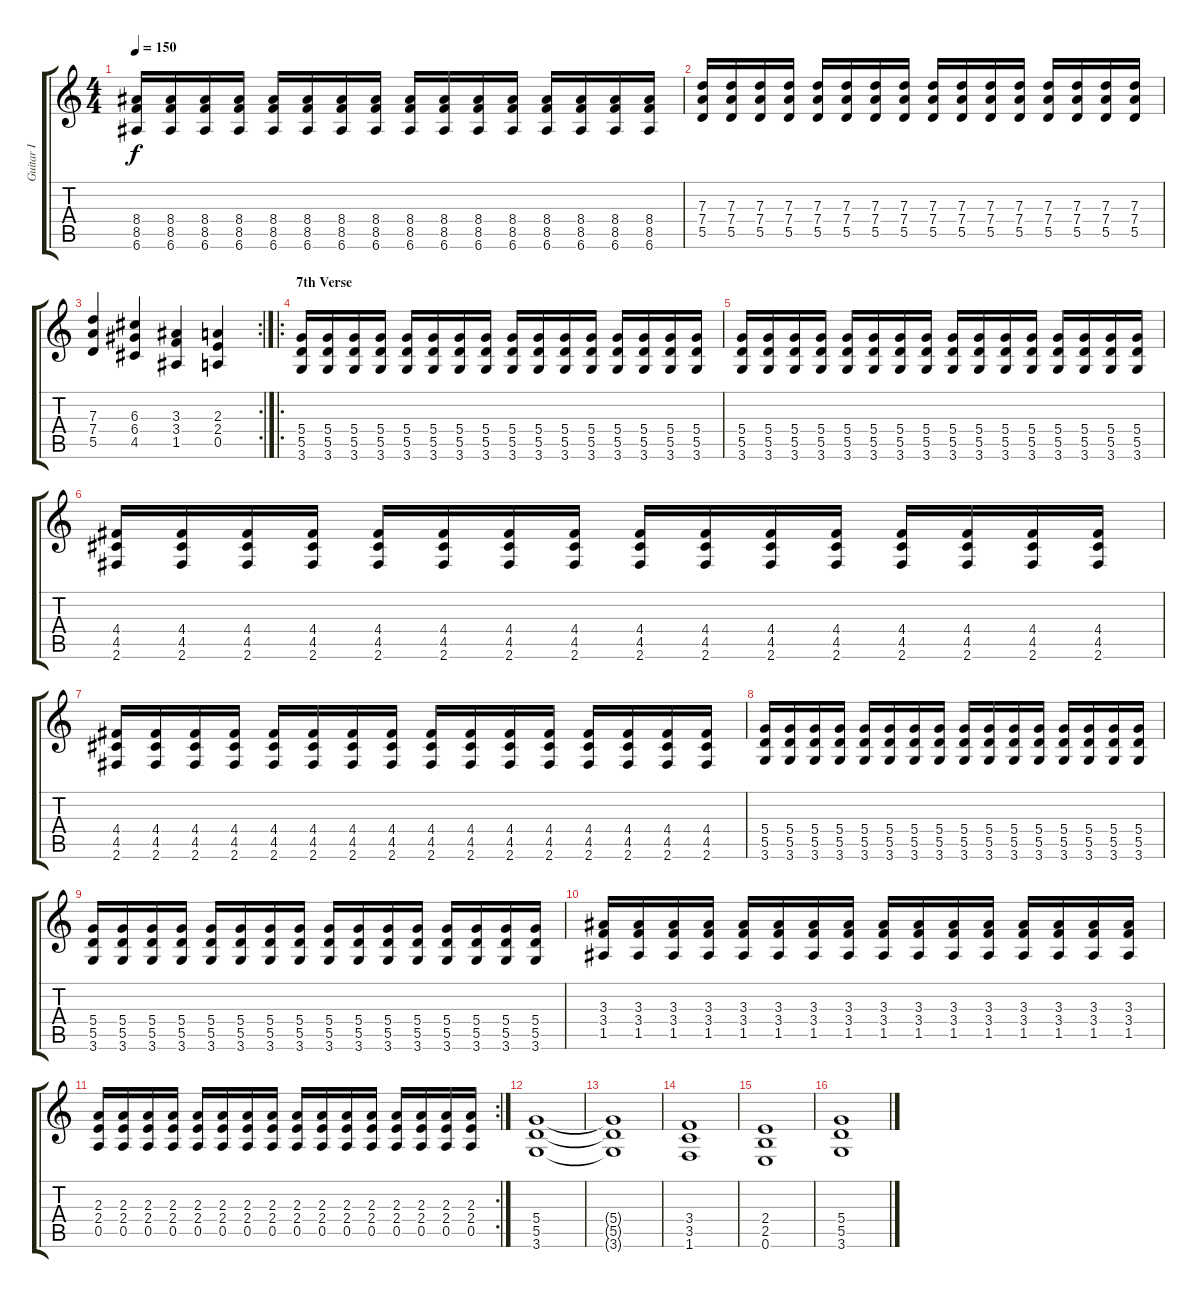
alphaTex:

\track ("Guitar I" "Guitar I") {instrument distortionguitar}
\staff {score tabs}
\tuning (E4 B3 G3 D3 A2 E2) {hide}
\ts (4 4)
\tempo 150
\clef g2
\ks c
(8.4 8.5 6.6).16{dy f} (8.4 8.5 6.6).16 (8.4 8.5 6.6).16 (8.4 8.5 6.6).16 (8.4 8.5 6.6).16 (8.4 8.5 6.6).16 (8.4 8.5 6.6).16 (8.4 8.5 6.6).16 (8.4 8.5 6.6).16 (8.4 8.5 6.6).16 (8.4 8.5 6.6).16 (8.4 8.5 6.6).16 (8.4 8.5 6.6).16 (8.4 8.5 6.6).16 (8.4 8.5 6.6).16 (8.4 8.5 6.6).16 |
(7.3 7.4 5.5).16 (7.3 7.4 5.5).16 (7.3 7.4 5.5).16 (7.3 7.4 5.5).16 (7.3 7.4 5.5).16 (7.3 7.4 5.5).16 (7.3 7.4 5.5).16 (7.3 7.4 5.5).16 (7.3 7.4 5.5).16 (7.3 7.4 5.5).16 (7.3 7.4 5.5).16 (7.3 7.4 5.5).16 (7.3 7.4 5.5).16 (7.3 7.4 5.5).16 (7.3 7.4 5.5).16 (7.3 7.4 5.5).16 |
\rc 2
(7.3 7.4 5.5).4 (6.3 6.4 4.5).4 (3.3 3.4 1.5).4 (2.3 2.4 0.5).4 |
\ro
\section ("" "7th Verse")
(5.4 5.5 3.6).16 (5.4 5.5 3.6).16 (5.4 5.5 3.6).16 (5.4 5.5 3.6).16 (5.4 5.5 3.6).16 (5.4 5.5 3.6).16 (5.4 5.5 3.6).16 (5.4 5.5 3.6).16 (5.4 5.5 3.6).16 (5.4 5.5 3.6).16 (5.4 5.5 3.6).16 (5.4 5.5 3.6).16 (5.4 5.5 3.6).16 (5.4 5.5 3.6).16 (5.4 5.5 3.6).16 (5.4 5.5 3.6).16 |
(5.4 5.5 3.6).16 (5.4 5.5 3.6).16 (5.4 5.5 3.6).16 (5.4 5.5 3.6).16 (5.4 5.5 3.6).16 (5.4 5.5 3.6).16 (5.4 5.5 3.6).16 (5.4 5.5 3.6).16 (5.4 5.5 3.6).16 (5.4 5.5 3.6).16 (5.4 5.5 3.6).16 (5.4 5.5 3.6).16 (5.4 5.5 3.6).16 (5.4 5.5 3.6).16 (5.4 5.5 3.6).16 (5.4 5.5 3.6).16 |
(4.4 4.5 2.6).16 (4.4 4.5 2.6).16 (4.4 4.5 2.6).16 (4.4 4.5 2.6).16 (4.4 4.5 2.6).16 (4.4 4.5 2.6).16 (4.4 4.5 2.6).16 (4.4 4.5 2.6).16 (4.4 4.5 2.6).16 (4.4 4.5 2.6).16 (4.4 4.5 2.6).16 (4.4 4.5 2.6).16 (4.4 4.5 2.6).16 (4.4 4.5 2.6).16 (4.4 4.5 2.6).16 (4.4 4.5 2.6).16 |
(4.4 4.5 2.6).16 (4.4 4.5 2.6).16 (4.4 4.5 2.6).16 (4.4 4.5 2.6).16 (4.4 4.5 2.6).16 (4.4 4.5 2.6).16 (4.4 4.5 2.6).16 (4.4 4.5 2.6).16 (4.4 4.5 2.6).16 (4.4 4.5 2.6).16 (4.4 4.5 2.6).16 (4.4 4.5 2.6).16 (4.4 4.5 2.6).16 (4.4 4.5 2.6).16 (4.4 4.5 2.6).16 (4.4 4.5 2.6).16 |
(5.4 5.5 3.6).16 (5.4 5.5 3.6).16 (5.4 5.5 3.6).16 (5.4 5.5 3.6).16 (5.4 5.5 3.6).16 (5.4 5.5 3.6).16 (5.4 5.5 3.6).16 (5.4 5.5 3.6).16 (5.4 5.5 3.6).16 (5.4 5.5 3.6).16 (5.4 5.5 3.6).16 (5.4 5.5 3.6).16 (5.4 5.5 3.6).16 (5.4 5.5 3.6).16 (5.4 5.5 3.6).16 (5.4 5.5 3.6).16 |
(5.4 5.5 3.6).16 (5.4 5.5 3.6).16 (5.4 5.5 3.6).16 (5.4 5.5 3.6).16 (5.4 5.5 3.6).16 (5.4 5.5 3.6).16 (5.4 5.5 3.6).16 (5.4 5.5 3.6).16 (5.4 5.5 3.6).16 (5.4 5.5 3.6).16 (5.4 5.5 3.6).16 (5.4 5.5 3.6).16 (5.4 5.5 3.6).16 (5.4 5.5 3.6).16 (5.4 5.5 3.6).16 (5.4 5.5 3.6).16 |
(3.3 3.4 1.5).16 (3.3 3.4 1.5).16 (3.3 3.4 1.5).16 (3.3 3.4 1.5).16 (3.3 3.4 1.5).16 (3.3 3.4 1.5).16 (3.3 3.4 1.5).16 (3.3 3.4 1.5).16 (3.3 3.4 1.5).16 (3.3 3.4 1.5).16 (3.3 3.4 1.5).16 (3.3 3.4 1.5).16 (3.3 3.4 1.5).16 (3.3 3.4 1.5).16 (3.3 3.4 1.5).16 (3.3 3.4 1.5).16 |
\rc 2
(2.3 2.4 0.5).16 (2.3 2.4 0.5).16 (2.3 2.4 0.5).16 (2.3 2.4 0.5).16 (2.3 2.4 0.5).16 (2.3 2.4 0.5).16 (2.3 2.4 0.5).16 (2.3 2.4 0.5).16 (2.3 2.4 0.5).16 (2.3 2.4 0.5).16 (2.3 2.4 0.5).16 (2.3 2.4 0.5).16 (2.3 2.4 0.5).16 (2.3 2.4 0.5).16 (2.3 2.4 0.5).16 (2.3 2.4 0.5).16 |
(5.4 5.5 3.6).1 |
(5.4{t} 5.5{t} 3.6{t}).1 |
(3.4 3.5 1.6).1 |
(2.4 2.5 0.6).1 |
(5.4 5.5 3.6).1
